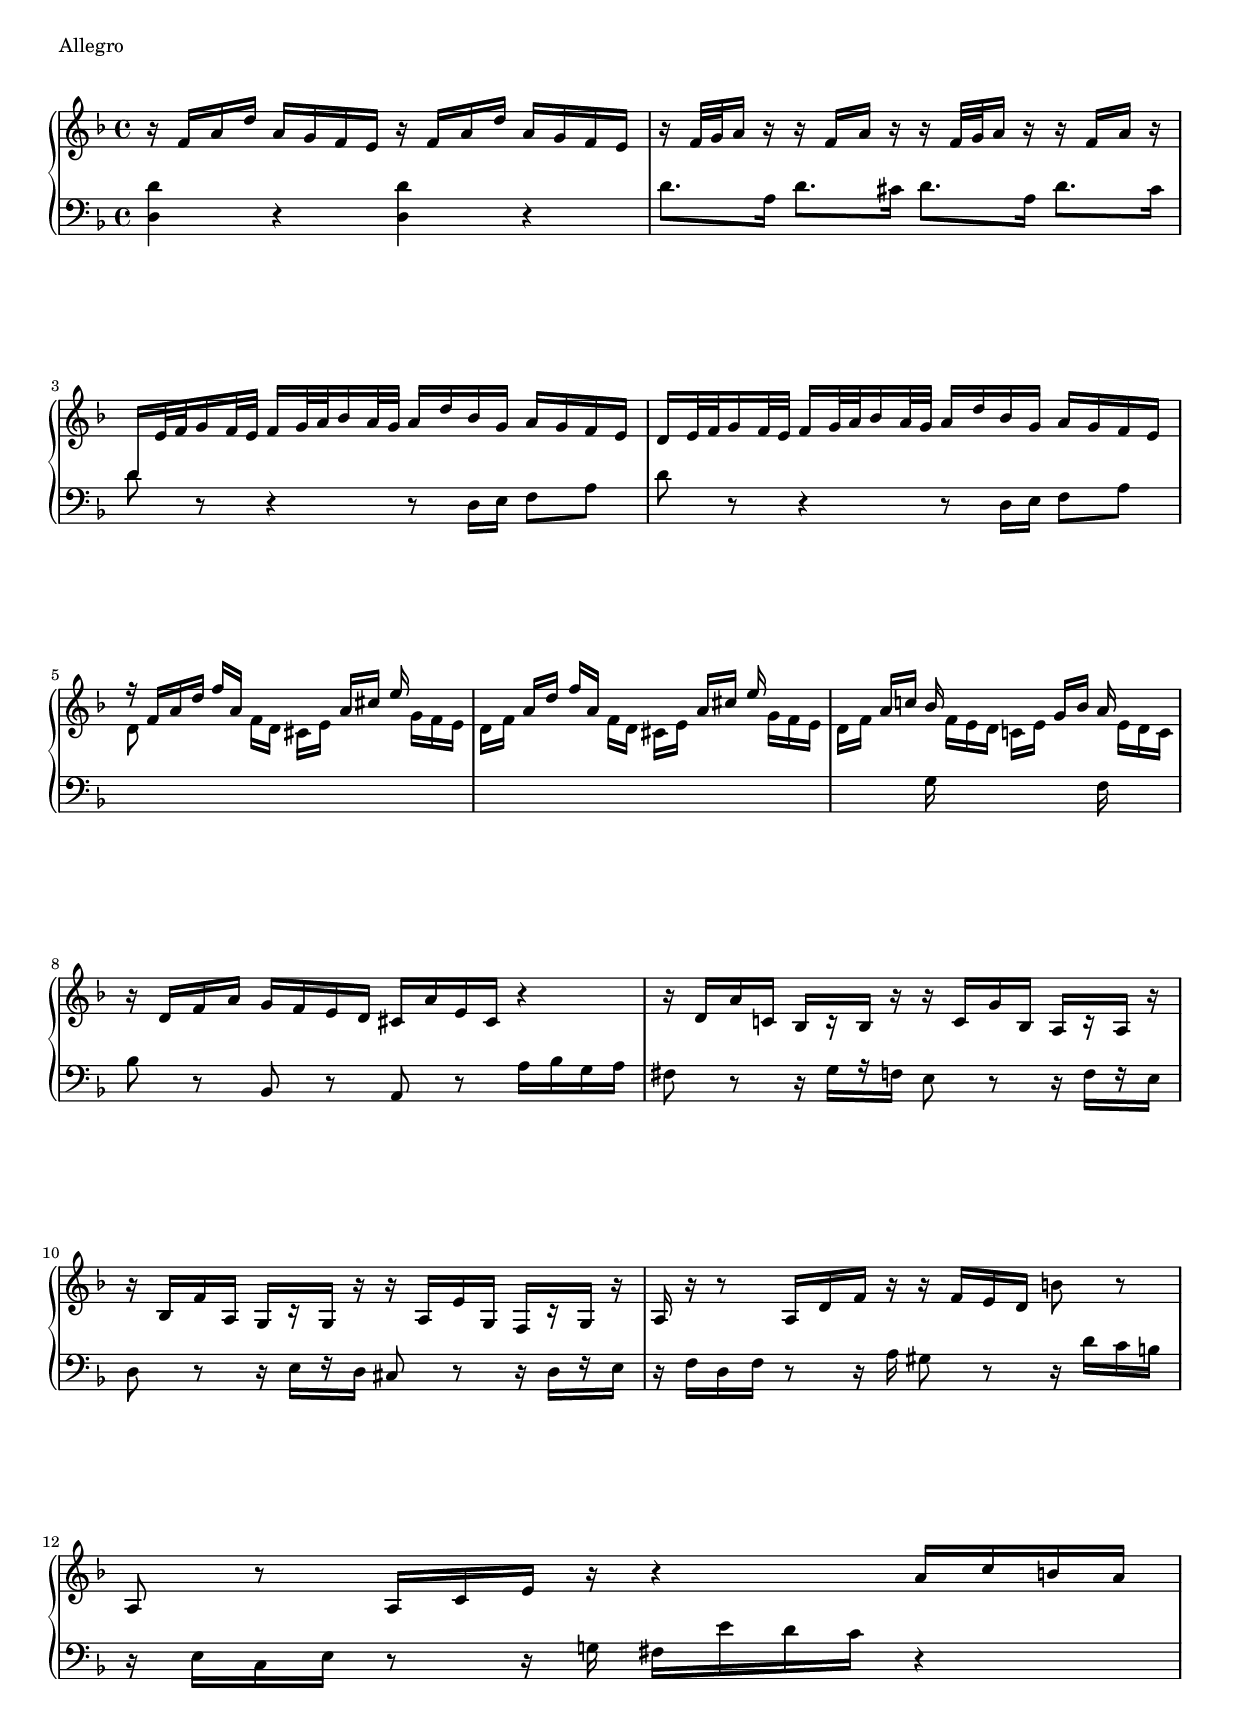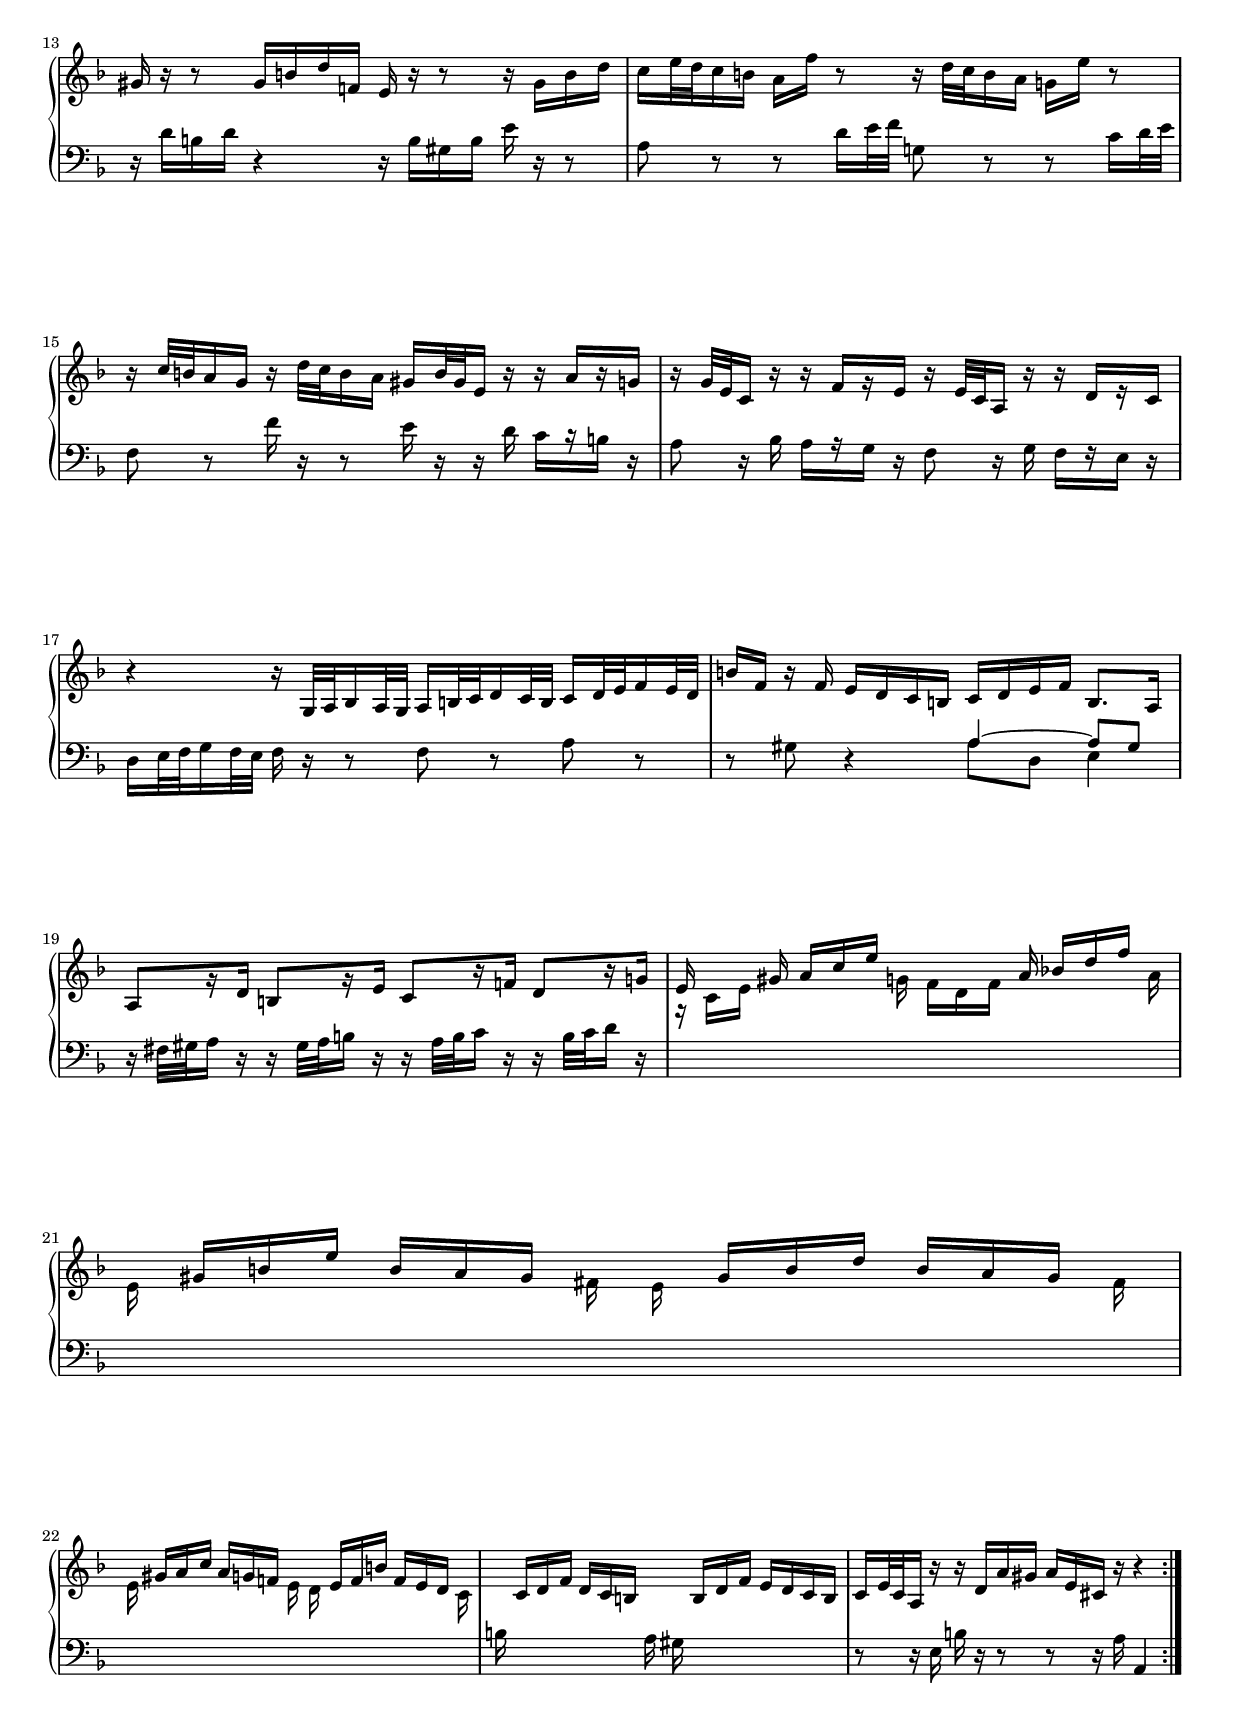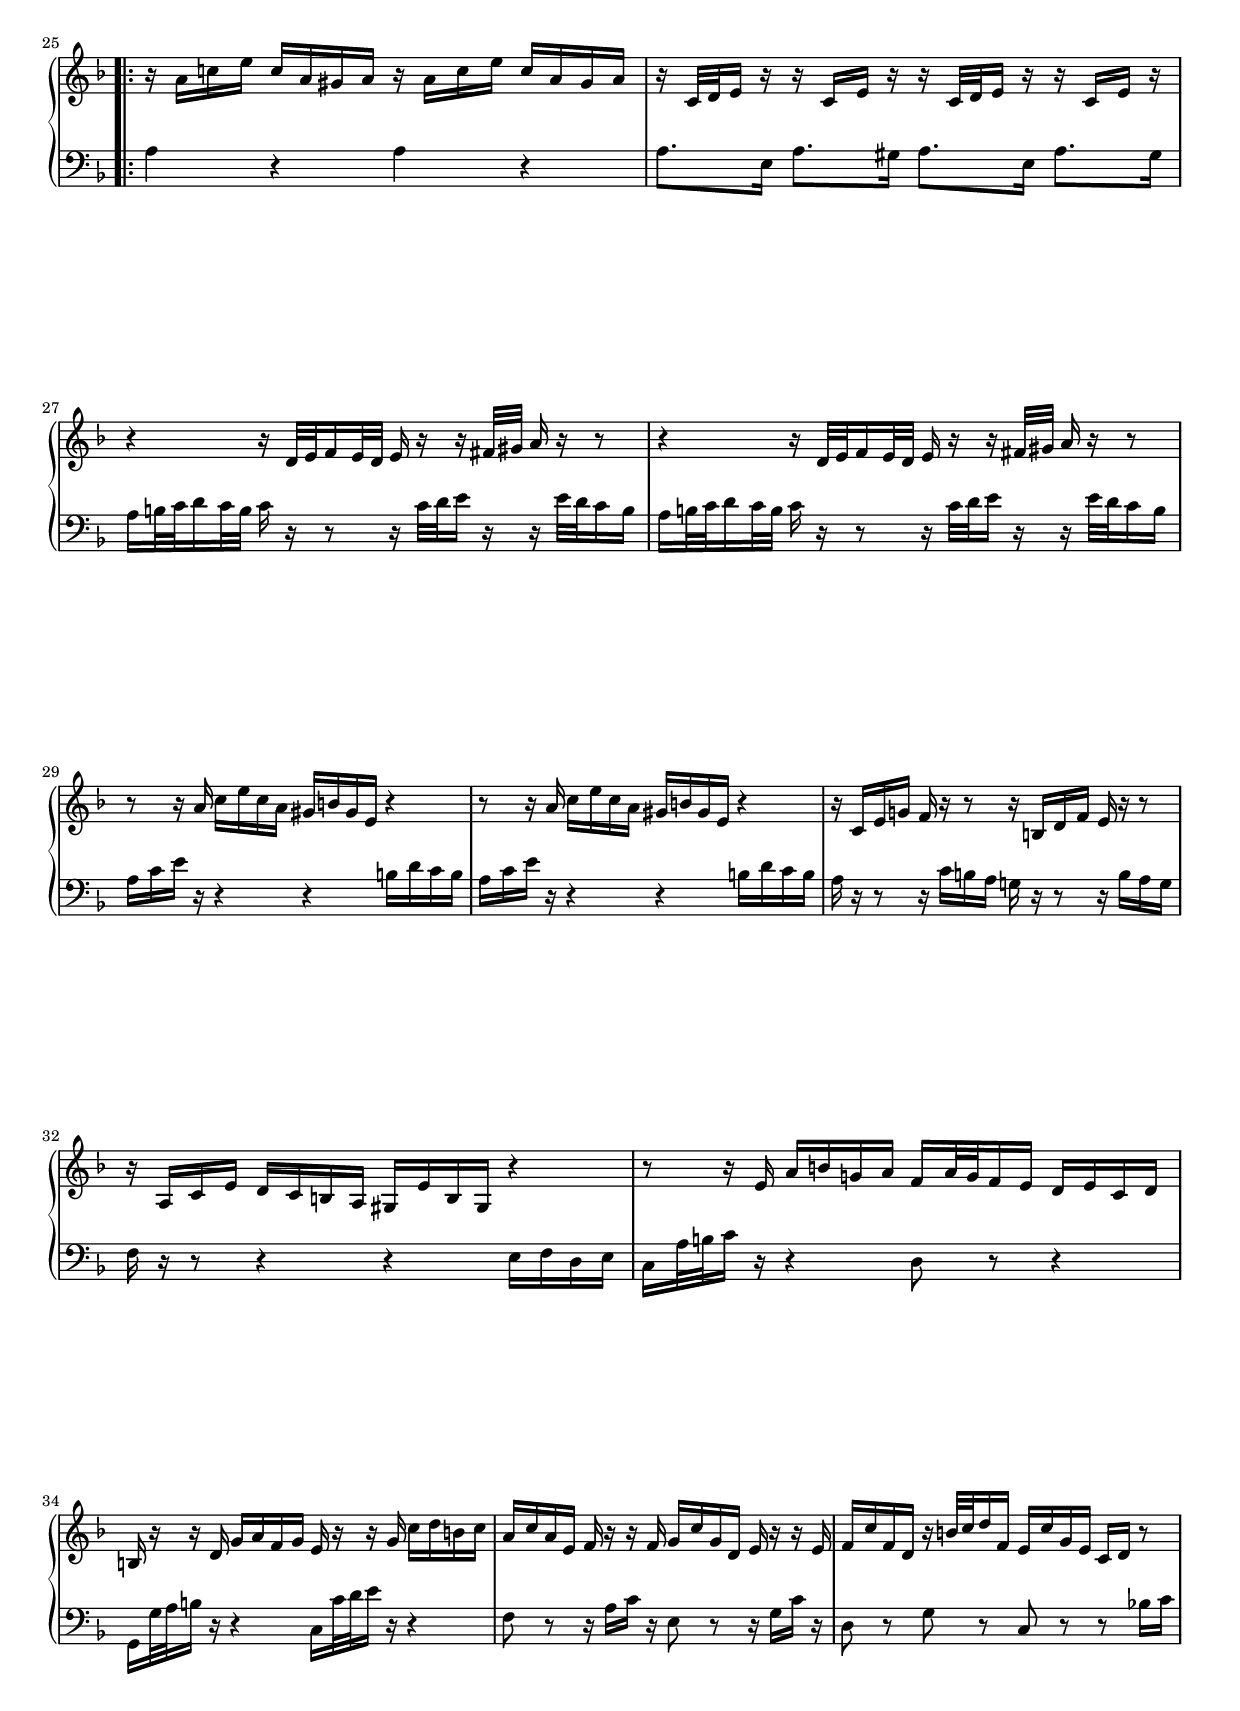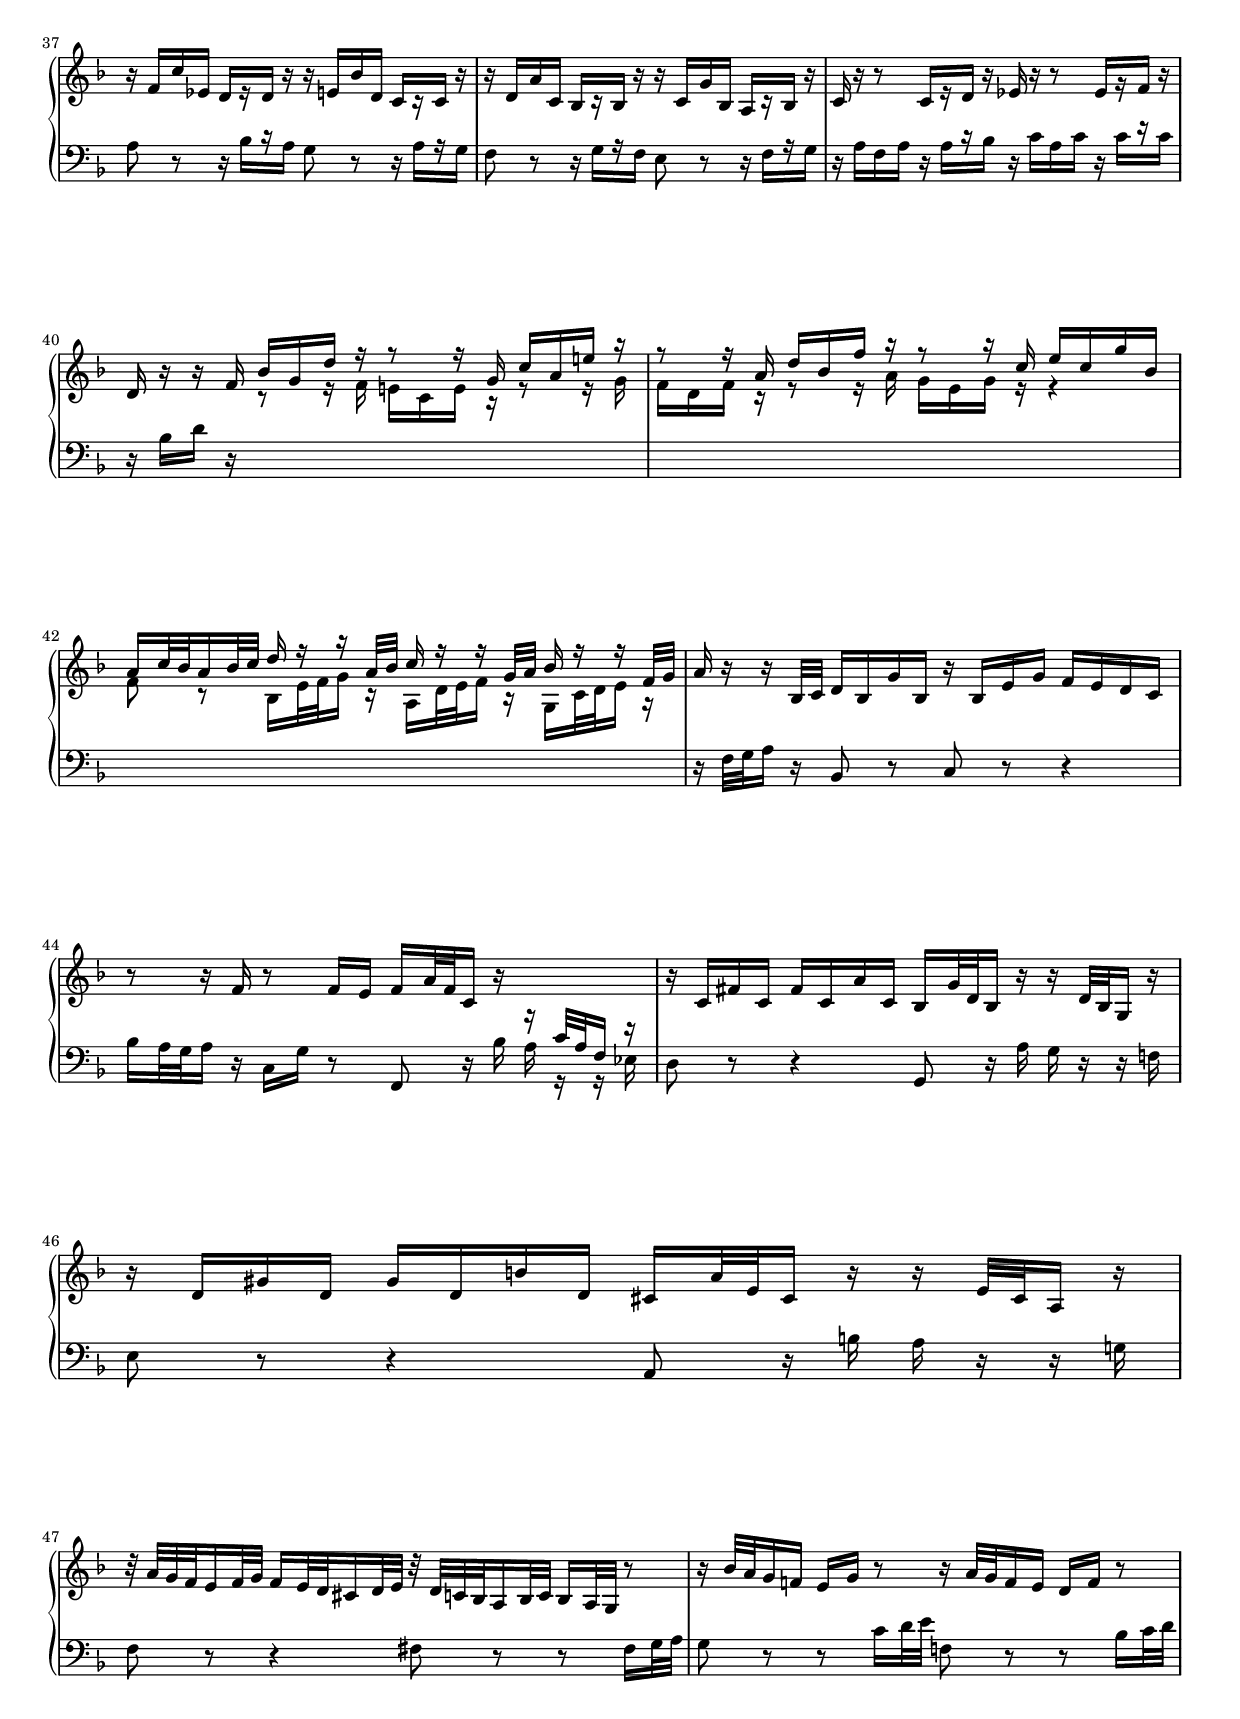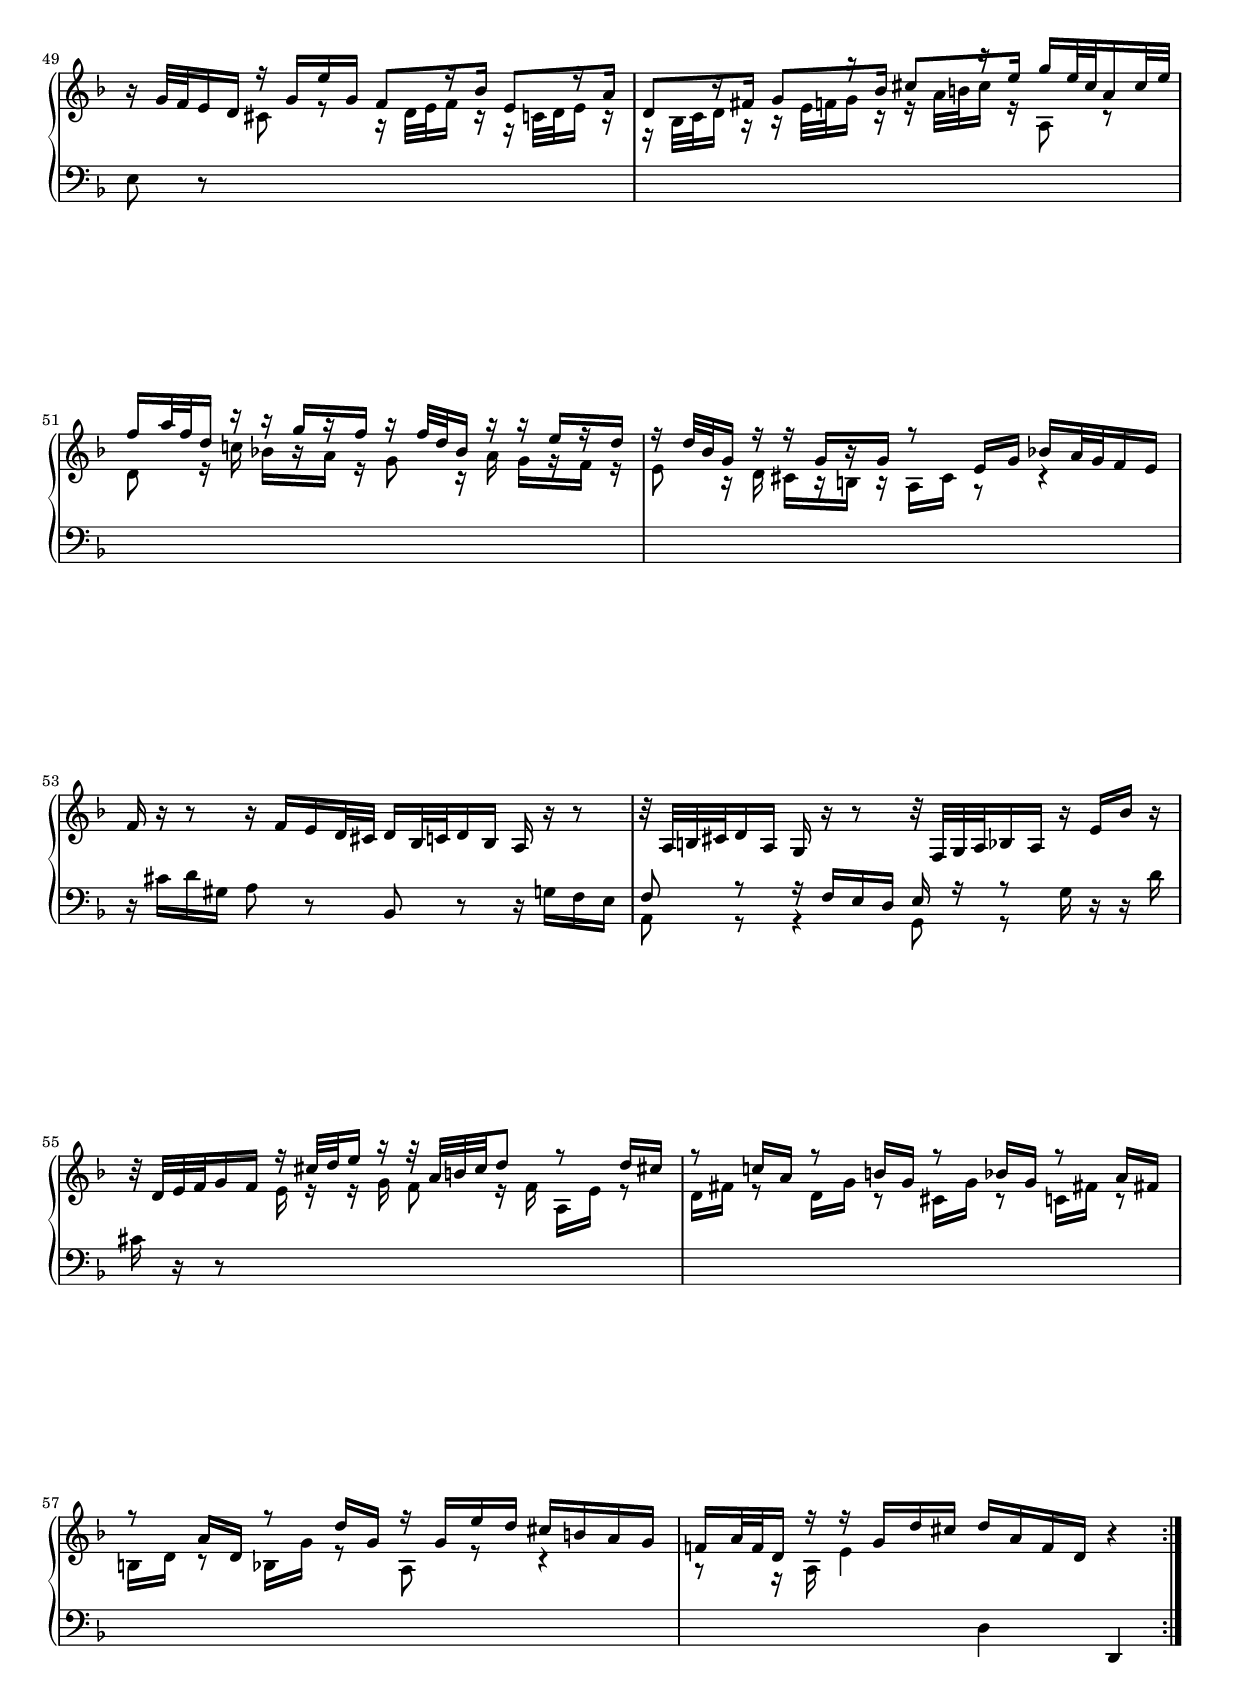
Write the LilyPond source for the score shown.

\version "2.18.2"

breaks = {
  \repeat volta 2 {
    s1*2 \break s1*2 \break s1*3 \break s1*2 \break s1*3 \pageBreak
    s1*2 \break s1*2 \break s1*2 \break s1*3 \break s1*3 \pageBreak
  }
  \repeat volta 2 {
    s1*2 \break s1*2 \break s1*3 \break s1*2 \break s1*3 \pageBreak
    s1*3 \break s1*2 \break s1*2 \break s1*3 \break s1*2 \pageBreak
    s1*2 \break s1*2 \break s1*2 \break s1*2 \break s1*2 \pageBreak
  }
}

#(set-global-staff-size 17)

\paper {
  #(set-paper-size "a4")
  print-page-number = ##f
  between-system-padding = #0.1
  between-system-space = #0.1
  ragged-last-bottom = ##f
  ragged-bottom = ##f
}

\version "2.18.2"

su = \stemUp
sd = \stemDown
sn = \stemNeutral
tu = \tieUp
td = \tieDown
tn = \tieNeutral
cstr = \change Staff = "right"
cstl = \change Staff = "left"

\header {
  meter = "Allegro"
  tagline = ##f
}

global = {
  \key d \minor
  \time 4/4
}

right = \relative c' {
  \global
 
  \repeat volta 2 {
    \repeat unfold 2 { r16 f a d a g f e }
    \repeat unfold 2 { r f32 g a16 r r f a r }
    
    \cstl \voiceOne
    \repeat unfold 2 {
      d,16 \cstr e32 f g16 f32 e f16 g32 a bes16 a32 g a16 d bes g a g f e }
    
    <<\new Voice { \voiceOne r16 f a d } 
      \new Voice { \voiceTwo d,8 }>>
    
    \oneVoice 
    \su f'16[ a,] \sd f[ d] cis[ e] \su a[ cis] e \sd g,[ f e]
    d[ f] \su a[ d] f[ a,] \sd f[ d] cis[ e] \su a[ cis] e \sd g,[ f e] 
    d[ f] \su a[ c!] bes \sd f[ e d] c![ e] \su g[ bes] a \sd e[ d c]
    
    \oneVoice r16 d f a g f e d cis a' e cis r4
    r16 d a' c,! bes[ r bes] r r c g' bes, a[ r a] r
    
    r bes f' a, g[ r g] r r a e' g, f[ r g] r
    a r r8 a16 d f r r f e d b'8 r
    a, r a16 c e r r4 a16 c b a
    
    
    gis r r8 gis16 b d f,! e r r8 r16 gis b d
    c e32 d c16 b a f' r8 r16 d32 c b16 a g! e' r8
    
    r16 c32 b a16 g r d'32 c b16 a gis b32 gis e16 r r a[ r g]
    r g32 e c16 r r f[ r e] r e32 c a16 r r d[ r c]
    
    r4 r16 g32 a bes16 a32 g a16 b32 c d16 c32 b c16 d32 e f16 e32 d 
    b'16 f r f e d c b c d e f b,8. a16
    
    a8[ r16 d] b8[ r16 e] c8[ r16 f!] d8[ r16 g!]
    <<{ e16 } \\ { r }>> \sd c[ e] \su gis a[ c e] \sd g, f[ d f] \su a bes![ d f] \sd a,
    e \su gis[ b e] b[ a gis] \sd fis e \su gis[ b d] b[ a gis] \sd fis
    
    e \su gis[ a c] a[ g f!] \sd e d \su e[ f b] f[ e d] \sd c
    \sn s c d f d c b s8 b16 d f e d c b 
    c e32 c a16 r r d a' gis a e cis r r4
  }
  
  \repeat volta 2 {
    r16 a' c! e c a gis a r a c e c a gis a
    \repeat unfold 2 { r c,32 d e16 r r c e r }
    
    \repeat unfold 2 {
      r4 r16 d32 e f16 e32 d e16 r r fis32 gis a16 r r8 }
    
    \repeat unfold 2 {
      r8 r16 a c e c a gis b gis e r4 }
    r16 c e g! f r r8 r16 b, d f e r r8
    
    r16 a, c e d c b a gis e' b gis r4
    r8 r16 e' a b g! a f a32 g f16 e d e c d
    
    b r r d g a f g e r r g c d b c
    a c a e f r r f g c g d e r r e
    f c' f, d r b'32 c d16 f, e c' g e c d r8
    
    
    r16 f c' ees, d[ r d] r r e bes' d, c[ r c] r
    r d a' c, bes[ r bes] r r c g' bes, a[ r bes] r
    c r r8 c16[ r d] r ees r r8 ees16[ r f] r
    
    d r r f \voiceOne bes g d' r r8 r16 g, c a e'! r
    r8 r16 a, d bes f' r r8 r16 c e c g' bes,
    
    a c32 bes a16 bes32 c d16 r r a32 bes c16 r r g32 a bes16 r r f32 g
    \oneVoice a16 r r bes,32 c d16 bes g' bes, r bes e g f e d c
    
    r8 r16 f r8 f16 e f a32 f c16 r \cstl \voiceOne  r c32 a f16 r
    \cstr \oneVoice r c' fis c fis c a' c, bes g'32 d bes16 r r d32 bes g16 r
    r d' gis d gis d b' d, cis a'32 e cis16 r r e32 cis a16 r
    
    r32 a' g f e16 f32 g f16 e32 d cis16 d32 e r d c bes a16 bes32 c bes16 a32 g r8
    r16 bes'32 a g16 f! e g r8 r16 a32 g f16 e d f r8
    
    
    r16 g32 f e16 d \voiceOne r16 g e' g, f8[ r16 bes] e,8[ r16 a]
    d,8[ r16 fis] g8[ r16 bes] cis8[ r16 e] g e32 cis a16 cis32 e
    
    f16 a32 f d16 r r g[ r f] r f32 d bes16 r r e[ r d]
    r d32 bes g16 r r g[ r g] r8 e16 g bes! a32 g f16 e
    
    \oneVoice f r r8 r16 f e d32 cis d16 bes32 c d16 bes a r r8
    r32 a b cis d16 a g r r8 r32 f g a bes16 a r e' bes' r
    
    r32 d, e f g16 f \voiceOne r cis'32 d e16 r r32 a, b cis d8 r d16 cis!
    r8 c!16 a r8 b16 g r8 bes16 g r8 a16 fis!
    
    r8 a16 d, r8 d'16 g, r16 g e' d cis b a g
    f! a32 f d16 r r g d' cis d a f d \oneVoice r4
  }
}
 
left = \relative c {
  \global
  
  \repeat volta 2 {
    <d d'>4 r q r
    \repeat unfold 2 { d'8. a16 d8. cis16 }
    
    \repeat unfold 2 {
      d8 r r4 r8 d,16 e f8 a }
    
    s1*2 
    s4 g16 s8. s4 f16 s8.
    
    bes8 r bes, r a r a'16 bes g a
    fis8 r r16 g[ r f] e8 r r16 f[ r e]
    
    d8 r r16 e16[ r d] cis8 r r16 d[ r e]
    r f d f r8 r16 a gis8 r r16 d' c b
    r e, c e r8 r16 g! fis e' d c r4
    
    
    r16 d b d r4 r16 b gis b e r r8
    a, r r d16 e32 f g,!8 r r c16 d32 e
    
    f,8 r f'16 r r8 e16 r r d c[ r b] r
    a8 r16 bes a[ r g] r f8 r16 g f[ r e] r
    
    d16 e32 f g16 f32 e f16 r r8 f r a r
    r gis r4 
    <<\new Voice { \voiceOne a4 ~ a8 gis }
      \new Voice { \voiceTwo a8 d, e4 }>>
    
    r16 fis32 gis a16 r r gis32 a b16 r r a32 b c16 r r b32 c d16 r
    s1*3
    
    b16 s4. a16 gis s s4.
    r8 r16 e b' r r8 r r16 a a,4
  }
  
  \repeat volta 2 {
    a'4 r a r
    \repeat unfold 2 { a8. e16 a8. gis16 }
    
    \repeat unfold 2 {
      a16 b32 c d16 c32 b c16 r r 8 r16 c32 d e16 r r e32 d c16 b }
    
    \repeat unfold 2 {
      a16 c e r r4 r b16 d c b}
    a16 r r8 r16 c b a g! r r8 r16 b a g
    
    f r r8 r4 r e16 f d e
    c a'32 b c16 r16 r4 d,8 r r4
    
    g,16 g'32 a b16 r r4 c,16 c'32 d e16 r r4
    f,8 r r16 a c r e,8 r r16 g c r
    d,8 r g r c, r r bes'!16 c
    
    
    a8 r r16 bes[ r a] g8 r r16 a[ r g]
    f8 r r16 g[ r f] e8 r r16 f[ r g]
    r a f a r a[ r bes] r c a c r c[ r c]
    
    r bes d r \cstr \voiceTwo r8 r16 f e! c e r r8 r16 g
    f d f r r8 r16 a g e g r r4
    
    f8 r bes,16 e32 f g16 r a, d32 e f16 r g, c32 d e16 r
    \cstl \oneVoice r16 f,32 g a16 r bes,8 r c r r4
    
    bes'16 a32 g a16 r c, g' r8 f, r16 \voiceTwo bes' a r r ees
    \oneVoice d8 r r4 g,8 r16 a' g r r f!
    e8 r r4 a,8 r16 b' a r r g!
    
    f8 r r4 fis8 r r fis16 g32 a 
    g8 r r c16 d32 e f,!8 r r bes16 c32 d
    
    
    e,8 r \cstr \voiceTwo cis' r r16 d32 e f16 r r c32 d e16 r
    r bes32 c d16 r r e32 f g16 r r a32 b cis16 r a,8 r
    
    d r16 c'!16 bes![ r a] r g8 r16 a g[ r f] r
    e8 r16 d cis[ r b] r a cis r8 r4
    
    \cstl \oneVoice r16 cis d gis, a8 r bes, r r16 g' f e
    <<\new Voice { \voiceOne f8 r r16 f e d e r r8 }
      \new Voice { \voiceTwo a,8 r r4 g8 r }>>
    g'16 r r d'
    
    cis r r8 \cstr \voiceTwo e16 r r g f8 r16 f a, e' r8
    d16 fis r8 d16 g r8 cis,16 g' r8 c,16 fis! r8
    
    b,16 d r8 bes16 g' r8 a, r r4
    r8 r16 a e'4 \cstl \oneVoice d, d,
  }
}

\score {
  \new PianoStaff <<
    \new Staff = "right" {
      << 
        \breaks
        \right
      >>
    }
    \new Staff = "left" { 
      \clef bass 
      <<
        \breaks
        \left 
      >>
    }
  >>
  \layout { indent = 0 }
}
